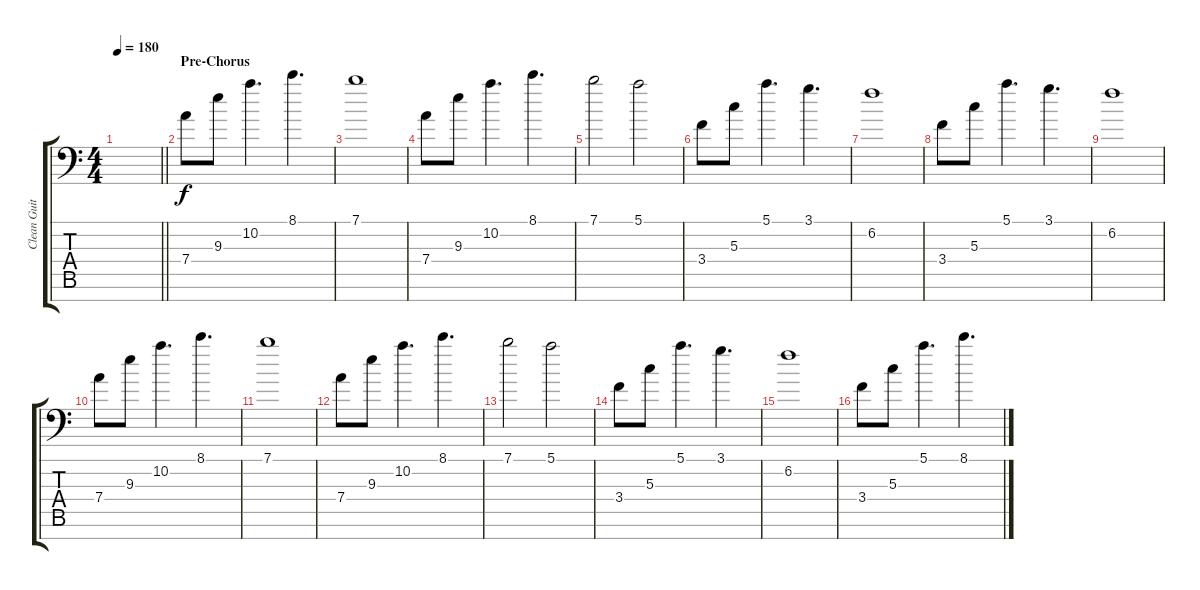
\track ("Clean Guitar" "Clean Guit") {instrument electricguitarclean}
\staff {score tabs}
\tuning (E4 B3 G3 D3 A2 E2 A1) {hide}
\ts (4 4)
\tempo 180
\clef f4
\barLineRight lightlight
\ks c
|
\section ("" "Pre-Chorus")
7.4.8 9.3.8 10.2.4{d} 8.1.4{d} |
7.1.1 |
7.4.8 9.3.8 10.2.4{d} 8.1.4{d} |
7.1.2 5.1.2 |
3.4.8 5.3.8 5.1.4{d} 3.1.4{d} |
6.2.1 |
3.4.8 5.3.8 5.1.4{d} 3.1.4{d} |
6.2.1 |
7.4.8 9.3.8 10.2.4{d} 8.1.4{d} |
7.1.1 |
7.4.8 9.3.8 10.2.4{d} 8.1.4{d} |
7.1.2 5.1.2 |
3.4.8 5.3.8 5.1.4{d} 3.1.4{d} |
6.2.1 |
3.4.8 5.3.8 5.1.4{d} 8.1.4{d}
